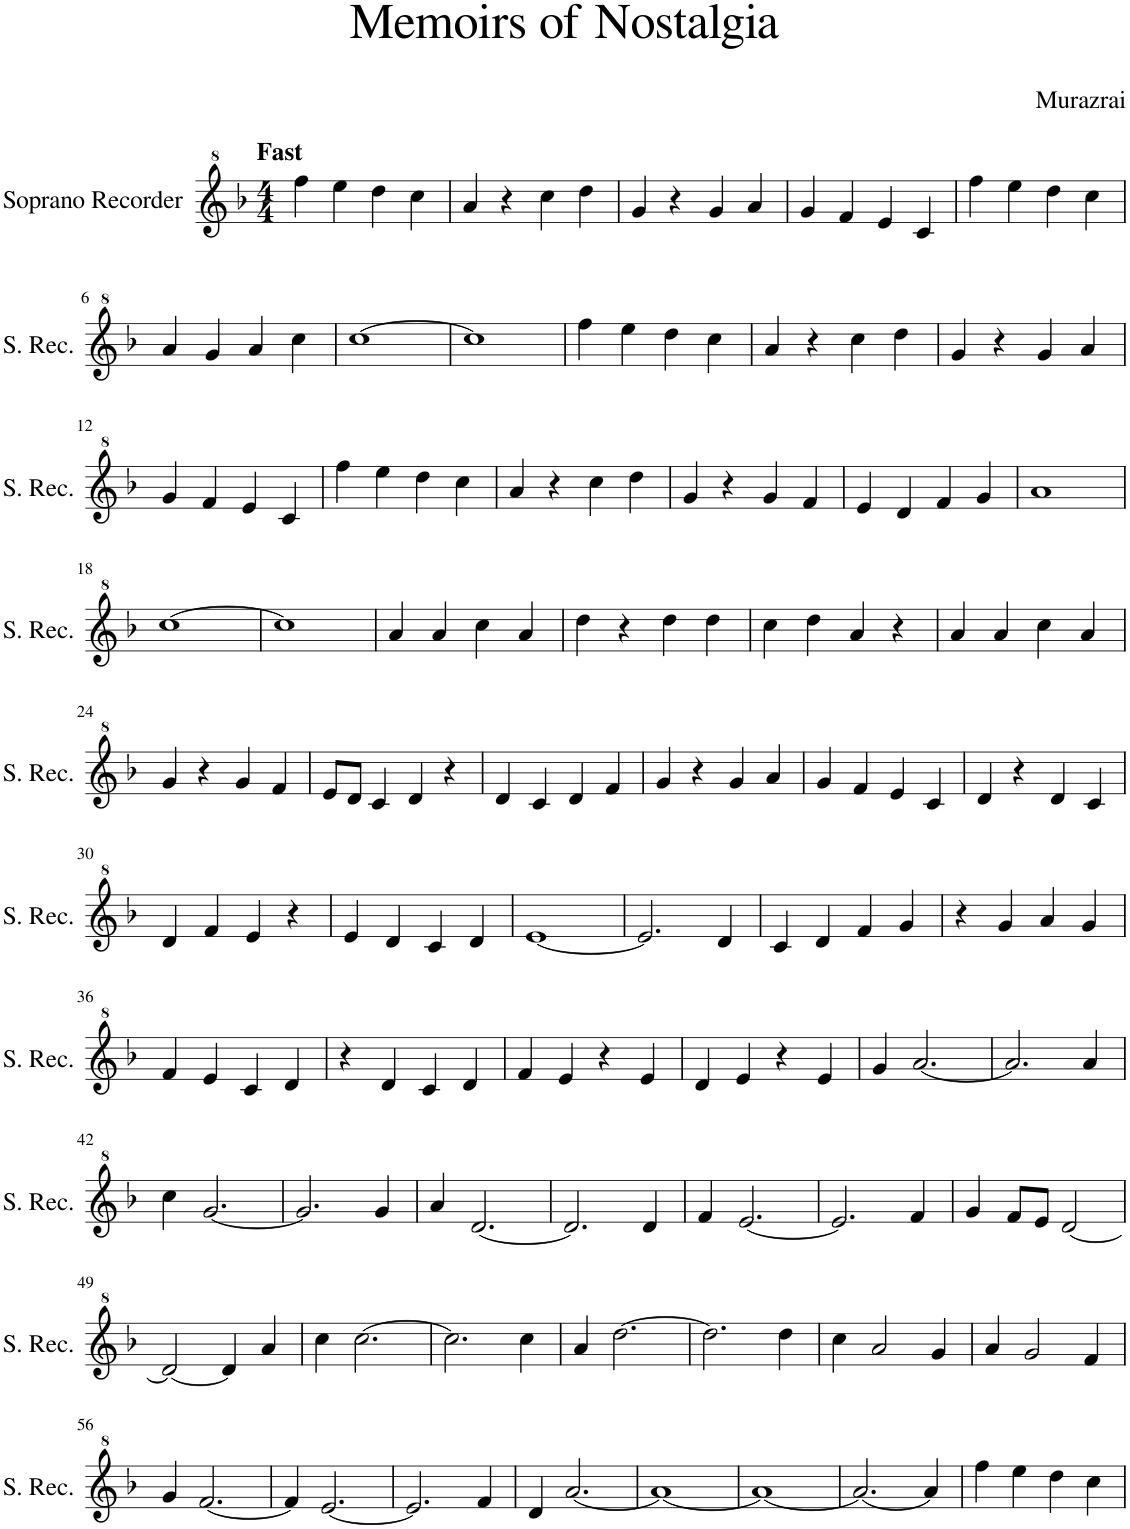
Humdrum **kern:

**kern
*part1
*staff1
*I"Soprano Recorder
*I'S. Rec.
*clefG^2
*k[b-]
*M4/4
=1
!LO:TX:a:B:t=Fast
4fff\
4eee\
4ddd\
4ccc\
=2
4aa/
4r
4ccc\
4ddd\
=3
4gg/
4r
4gg/
4aa/
=4
4gg/
4ff/
4ee/
4cc/
=5
4fff\
4eee\
4ddd\
4ccc\
!!LO:LB:g=z
=6
4aa/
4gg/
4aa/
4ccc\
=7
[1ccc
=8
1ccc]
=9
4fff\
4eee\
4ddd\
4ccc\
=10
4aa/
4r
4ccc\
4ddd\
=11
4gg/
4r
4gg/
4aa/
!!LO:LB:g=z
=12
4gg/
4ff/
4ee/
4cc/
=13
4fff\
4eee\
4ddd\
4ccc\
=14
4aa/
4r
4ccc\
4ddd\
=15
4gg/
4r
4gg/
4ff/
=16
4ee/
4dd/
4ff/
4gg/
=17
1aa
!!LO:LB:g=z
=18
[1ccc
=19
1ccc]
=20
4aa/
4aa/
4ccc\
4aa/
=21
4ddd\
4r
4ddd\
4ddd\
=22
4ccc\
4ddd\
4aa/
4r
=23
4aa/
4aa/
4ccc\
4aa/
!!LO:LB:g=z
=24
4gg/
4r
4gg/
4ff/
=25
8ee/L
8dd/J
4cc/
4dd/
4r
=26
4dd/
4cc/
4dd/
4ff/
=27
4gg/
4r
4gg/
4aa/
=28
4gg/
4ff/
4ee/
4cc/
=29
4dd/
4r
4dd/
4cc/
!!LO:LB:g=z
=30
4dd/
4ff/
4ee/
4r
=31
4ee/
4dd/
4cc/
4dd/
=32
[1ee
=33
2.ee/]
4dd/
=34
4cc/
4dd/
4ff/
4gg/
=35
4r
4gg/
4aa/
4gg/
!!LO:LB:g=z
=36
4ff/
4ee/
4cc/
4dd/
=37
4r
4dd/
4cc/
4dd/
=38
4ff/
4ee/
4r
4ee/
=39
4dd/
4ee/
4r
4ee/
=40
4gg/
[2.aa/
=41
2.aa/]
4aa/
!!LO:LB:g=z
=42
4ccc\
[2.gg/
=43
2.gg/]
4gg/
=44
4aa/
[2.dd/
=45
2.dd/]
4dd/
=46
4ff/
[2.ee/
=47
2.ee/]
4ff/
=48
4gg/
8ff/L
8ee/J
[2dd/
!!LO:LB:g=z
=49
2dd/_
4dd/]
4aa/
=50
4ccc\
[2.ccc\
=51
2.ccc\]
4ccc\
=52
4aa/
[2.ddd\
=53
2.ddd\]
4ddd\
=54
4ccc\
2aa/
4gg/
=55
4aa/
2gg/
4ff/
!!LO:LB:g=z
=56
4gg/
[2.ff/
=57
4ff/]
[2.ee/
=58
2.ee/]
4ff/
=59
4dd/
[2.aa/
=60
1aa_
=61
1aa_
=62
2.aa/_
4aa/]
=63
4fff\
4eee\
4ddd\
4ccc\
=
*-
